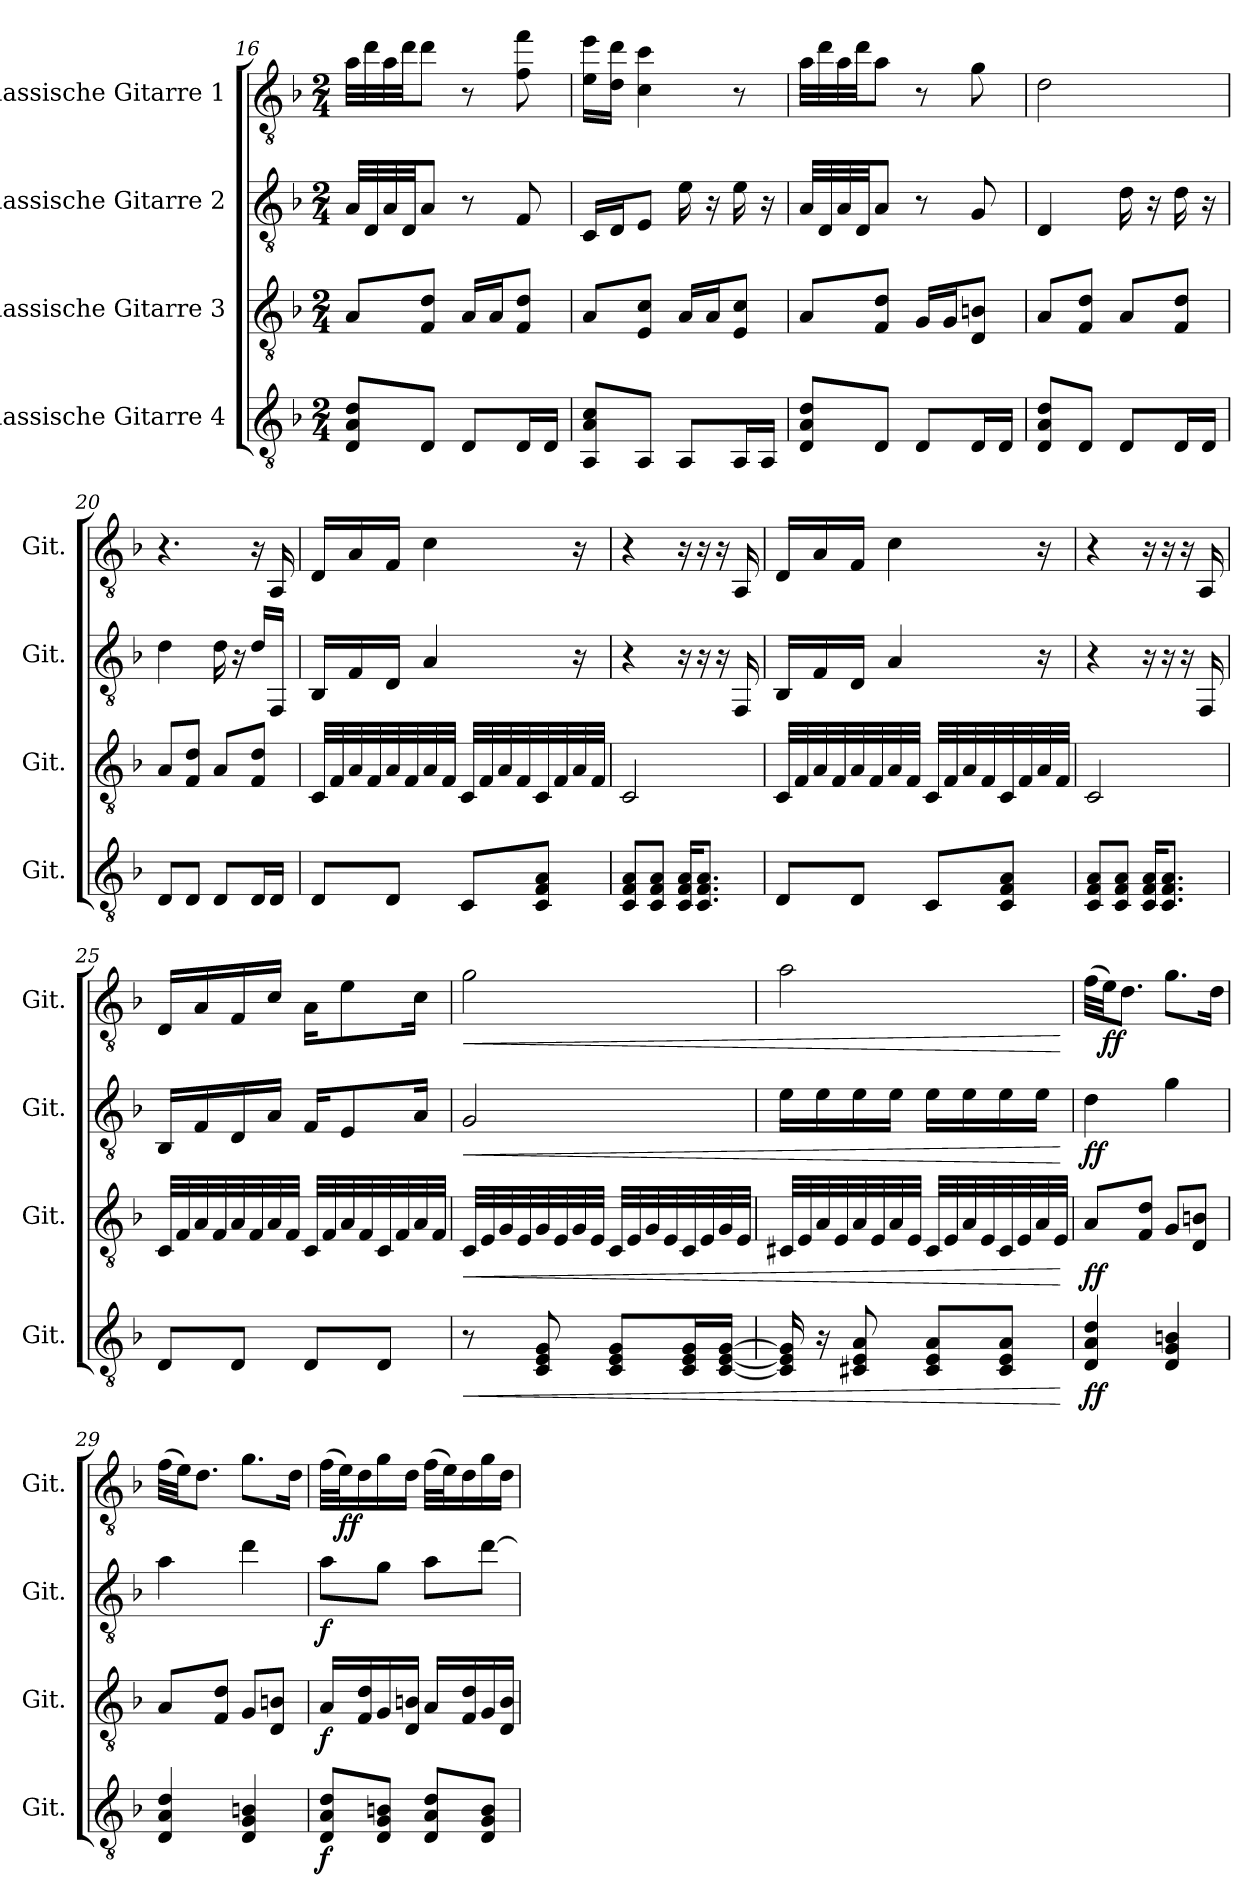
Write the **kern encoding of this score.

**kern	**dynam	**kern	**dynam	**kern	**dynam	**kern	**dynam
*part4	*part4	*part3	*part3	*part2	*part2	*part1	*part1
*staff4	*staff4	*staff3	*staff3	*staff2	*staff2	*staff1	*staff1
*I"Klassische Gitarre 4	*	*I"Klassische Gitarre 3	*	*I"Klassische Gitarre 2	*	*I"Klassische Gitarre 1	*
*I'Git.	*	*I'Git.	*	*I'Git.	*	*I'Git.	*
*clefGv2	*	*clefGv2	*	*clefGv2	*	*clefGv2	*
*k[b-]	*	*k[b-]	*	*k[b-]	*	*k[b-]	*
*M2/4	*	*M2/4	*	*M2/4	*	*M2/4	*
=16	=16	=16	=16	=16	=16	=16	=16
8D/ 8A/ 8d/L	.	8A/L	.	32A/LLL	.	32a\LLL	.
.	.	.	.	32D/	.	32dd\	.
.	.	.	.	32A/	.	32a\	.
.	.	.	.	32D/JJ	.	32dd\JJ	.
8D/J	.	8F/ 8d/J	.	8A/J	.	8dd\J	.
8D/L	.	16A/LL	.	8r	.	8r	.
.	.	16A/J	.	.	.	.	.
16D/L	.	8F/ 8d/J	.	8F/	.	8f\ 8ff\	.
16D/JJ	.	.	.	.	.	.	.
=17	=17	=17	=17	=17	=17	=17	=17
8AA/ 8A/ 8c/L	.	8A/L	.	16C/LL	.	16e\ 16ee\LL	.
.	.	.	.	16D/J	.	16d\ 16dd\JJ	.
8AA/J	.	8E/ 8c/J	.	8E/J	.	4c\ 4cc\	.
8AA/L	.	16A/LL	.	16e\	.	.	.
.	.	16A/J	.	16r	.	.	.
16AA/L	.	8E/ 8c/J	.	16e\	.	8r	.
16AA/JJ	.	.	.	16r	.	.	.
!!LO:LB:g=z
=18	=18	=18	=18	=18	=18	=18	=18
8D/ 8A/ 8d/L	.	8A/L	.	32A/LLL	.	32a\LLL	.
.	.	.	.	32D/	.	32dd\	.
.	.	.	.	32A/	.	32a\	.
.	.	.	.	32D/JJ	.	32dd\JJ	.
8D/J	.	8F/ 8d/J	.	8A/J	.	8a\J	.
8D/L	.	16G/LL	.	8r	.	8r	.
.	.	16G/J	.	.	.	.	.
16D/L	.	8D/ 8Bn/J	.	8G/	.	8g\	.
16D/JJ	.	.	.	.	.	.	.
=19	=19	=19	=19	=19	=19	=19	=19
8D/ 8A/ 8d/L	.	8A/L	.	4D/	.	2d\	.
8D/J	.	8F/ 8d/J	.	.	.	.	.
8D/L	.	8A/L	.	16d\	.	.	.
.	.	.	.	16r	.	.	.
16D/L	.	8F/ 8d/J	.	16d\	.	.	.
16D/JJ	.	.	.	16r	.	.	.
=20	=20	=20	=20	=20	=20	=20	=20
8D/L	.	8A/L	.	4d\	.	4.r	.
8D/J	.	8F/ 8d/J	.	.	.	.	.
8D/L	.	8A/L	.	16d\	.	.	.
.	.	.	.	16r	.	.	.
16D/L	.	8F/ 8d/J	.	16d/LL	.	16r	.
16D/JJ	.	.	.	16FF/JJ	.	16AA/	.
=21	=21	=21	=21	=21	=21	=21	=21
8D/L	.	32C/LLL	.	16BB-/LL	.	16D/LL	.
.	.	32F/	.	.	.	.	.
.	.	32A/	.	16F/	.	16A/	.
.	.	32F/	.	.	.	.	.
8D/J	.	32A/	.	16D/JJ	.	16F/JJ	.
.	.	32F/	.	.	.	.	.
.	.	32A/	.	4A/	.	4c\	.
.	.	32F/JJJ	.	.	.	.	.
8C/L	.	32C/LLL	.	.	.	.	.
.	.	32F/	.	.	.	.	.
.	.	32A/	.	.	.	.	.
.	.	32F/	.	.	.	.	.
8C/ 8F/ 8A/J	.	32C/	.	.	.	.	.
.	.	32F/	.	.	.	.	.
.	.	32A/	.	16r	.	16r	.
.	.	32F/JJJ	.	.	.	.	.
!!LO:LB:g=z
=22	=22	=22	=22	=22	=22	=22	=22
8C/ 8F/ 8A/L	.	2C/	.	4r	.	4r	.
8C/ 8F/ 8A/J	.	.	.	.	.	.	.
16C/ 16F/ 16A/KL	.	.	.	16r	.	16r	.
8.C/ 8.F/ 8.A/J	.	.	.	16r	.	16r	.
.	.	.	.	16r	.	16r	.
.	.	.	.	16FF/	.	16AA/	.
=23	=23	=23	=23	=23	=23	=23	=23
8D/L	.	32C/LLL	.	16BB-/LL	.	16D/LL	.
.	.	32F/	.	.	.	.	.
.	.	32A/	.	16F/	.	16A/	.
.	.	32F/	.	.	.	.	.
8D/J	.	32A/	.	16D/JJ	.	16F/JJ	.
.	.	32F/	.	.	.	.	.
.	.	32A/	.	4A/	.	4c\	.
.	.	32F/JJJ	.	.	.	.	.
8C/L	.	32C/LLL	.	.	.	.	.
.	.	32F/	.	.	.	.	.
.	.	32A/	.	.	.	.	.
.	.	32F/	.	.	.	.	.
8C/ 8F/ 8A/J	.	32C/	.	.	.	.	.
.	.	32F/	.	.	.	.	.
.	.	32A/	.	16r	.	16r	.
.	.	32F/JJJ	.	.	.	.	.
=24	=24	=24	=24	=24	=24	=24	=24
8C/ 8F/ 8A/L	.	2C/	.	4r	.	4r	.
8C/ 8F/ 8A/J	.	.	.	.	.	.	.
16C/ 16F/ 16A/KL	.	.	.	16r	.	16r	.
8.C/ 8.F/ 8.A/J	.	.	.	16r	.	16r	.
.	.	.	.	16r	.	16r	.
.	.	.	.	16FF/	.	16AA/	.
!!LO:PB:g=z
=25	=25	=25	=25	=25	=25	=25	=25
8D/L	.	32C/LLL	.	16BB-/LL	.	16D/LL	.
.	.	32F/	.	.	.	.	.
.	.	32A/	.	16F/	.	16A/	.
.	.	32F/	.	.	.	.	.
8D/J	.	32A/	.	16D/	.	16F/	.
.	.	32F/	.	.	.	.	.
.	.	32A/	.	16A/JJ	.	16c/JJ	.
.	.	32F/JJJ	.	.	.	.	.
8D/L	.	32C/LLL	.	16F/KL	.	16A\KL	.
.	.	32F/	.	.	.	.	.
.	.	32A/	.	8E/	.	8e\	.
.	.	32F/	.	.	.	.	.
8D/J	.	32C/	.	.	.	.	.
.	.	32F/	.	.	.	.	.
.	.	32A/	.	16A/Jk	.	16c\Jk	.
.	.	32F/JJJ	.	.	.	.	.
=26	=26	=26	=26	=26	=26	=26	=26
!	!LO:HP:b	!	!LO:HP:b	!	!LO:HP:b	!	!LO:HP:b
8r	<	32C/LLL	<	2G/	<	2g\	<
.	.	32E/	.	.	.	.	.
.	.	32G/	.	.	.	.	.
.	.	32E/	.	.	.	.	.
8C/ 8E/ 8G/	.	32G/	.	.	.	.	.
.	.	32E/	.	.	.	.	.
.	.	32G/	.	.	.	.	.
.	.	32E/JJJ	.	.	.	.	.
8C/ 8E/ 8G/L	.	32C/LLL	.	.	.	.	.
.	.	32E/	.	.	.	.	.
.	.	32G/	.	.	.	.	.
.	.	32E/	.	.	.	.	.
16C/ 16E/ 16G/L	.	32C/	.	.	.	.	.
.	.	32E/	.	.	.	.	.
[16C/ [16E/ [16G/JJ	.	32G/	.	.	.	.	.
.	.	32E/JJJ	.	.	.	.	.
!!LO:LB:g=z
=27	=27	=27	=27	=27	=27	=27	=27
16C/] 16E/] 16G/]	.	32C#X/LLL	.	16e\LL	.	2a\	.
.	.	32E/	.	.	.	.	.
16r	.	32A/	.	16e\	.	.	.
.	.	32E/	.	.	.	.	.
8C#X/ 8E/ 8A/	.	32A/	.	16e\	.	.	.
.	.	32E/	.	.	.	.	.
.	.	32A/	.	16e\JJ	.	.	.
.	.	32E/JJJ	.	.	.	.	.
8C#/ 8E/ 8A/L	.	32C#/LLL	.	16e\LL	.	.	.
.	.	32E/	.	.	.	.	.
.	.	32A/	.	16e\	.	.	.
.	.	32E/	.	.	.	.	.
8C#/ 8E/ 8A/J	.	32C#/	.	16e\	.	.	.
.	.	32E/	.	.	.	.	.
.	.	32A/	.	16e\JJ	.	.	.
.	.	32E/JJJ	.	.	.	.	.
.	[	.	[	.	[	.	[
=28	=28	=28	=28	=28	=28	=28	=28
!	!LO:DY:b	!	!LO:DY:b	!	!LO:DY:b	!	!
4D/ 4A/ 4d/	ff	8A/L	ff	4d\	ff	(32f\LLL	.
!	!	!	!	!	!	!	!LO:DY:b
.	.	.	.	.	.	32e\JJ)	ff
.	.	.	.	.	.	8.d\J	.
.	.	8F/ 8d/J	.	.	.	.	.
4D/ 4G/ 4Bn/	.	8G/L	.	4g\	.	8.g\L	.
.	.	8D/ 8Bn/J	.	.	.	.	.
.	.	.	.	.	.	16d\Jk	.
=29	=29	=29	=29	=29	=29	=29	=29
4D/ 4A/ 4d/	.	8A/L	.	4a\	.	(32f\LLL	.
.	.	.	.	.	.	32e\JJ)	.
.	.	.	.	.	.	8.d\J	.
.	.	8F/ 8d/J	.	.	.	.	.
4D/ 4G/ 4Bn/	.	8G/L	.	4dd\	.	8.g\L	.
.	.	8D/ 8Bn/J	.	.	.	.	.
.	.	.	.	.	.	16d\Jk	.
=30	=30	=30	=30	=30	=30	=30	=30
!	!LO:DY:b	!	!LO:DY:b	!	!LO:DY:b	!	!
8D/ 8A/ 8d/L	f	16A/LL	f	8a\L	f	(32f\LLL	.
!	!	!	!	!	!	!	!LO:DY:b
!	!	!	!	!	!	!	!LO:DY:n=1:b
.	.	.	.	.	.	32e\J)	f f
.	.	16F/ 16d/	.	.	.	16d\	.
8D/ 8G/ 8Bn/J	.	16G/	.	8g\J	.	16g\	.
.	.	16D/ 16Bn/JJ	.	.	.	16d\JJ	.
8D/ 8A/ 8d/L	.	16A/LL	.	8a\L	.	(32f\LLL	.
.	.	.	.	.	.	32e\J)	.
.	.	16F/ 16d/	.	.	.	16d\	.
8D/ 8G/ 8B/J	.	16G/	.	[8dd\J	.	16g\	.
.	.	16D/ 16B/JJ	.	.	.	16d\JJ	.
=	=	=	=	=	=	=	=
*-	*-	*-	*-	*-	*-	*-	*-
